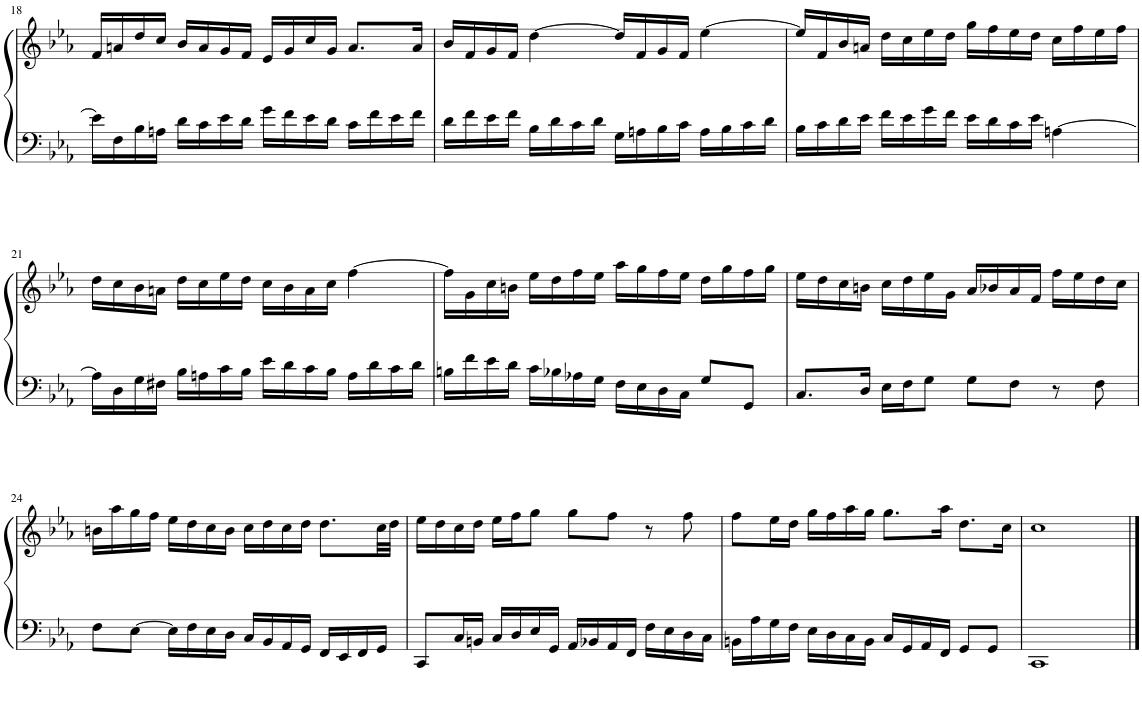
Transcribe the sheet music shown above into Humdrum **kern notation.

**kern	**kern
*part1	*part1
*staff2	*staff1
*I"Piano	*
*I'Pno.	*
!!LO:PB:g=z
*clefF4	*clefG2
*k[b-e-a-]	*k[b-e-a-]
*M4/4	*M4/4
*met(c)	*met(c)
=18	=18
16e-\LL]	16f/LL
16F\	16an/
16B-\	16dd/
16An\JJ	16cc/JJ
16d\LL	16b-/LL
16c\	16a/
16e-\	16g/
16d\JJ	16f/JJ
16g\LL	16e-/LL
16f\	16g/
16e-\	16cc/
16d\JJ	16g/JJ
16c\LL	8.a/L
16f\	.
16e-\	.
16f\JJ	16a/Jk
=19	=19
16d\LL	16b-/LL
16f\	16f/
16e-\	16g/
16f\JJ	16f/JJ
16B-\LL	[4dd\
16d\	.
16c\	.
16d\JJ	.
16G\LL	16dd/LL]
16An\	16f/
16B-\	16g/
16c\JJ	16f/JJ
16A\LL	[4ee-\
16B-\	.
16c\	.
16d\JJ	.
=20	=20
16B-\LL	16ee-/LL]
16c\	16f/
16d\	16b-/
16e-\JJ	16an/JJ
16f\LL	16dd\LL
16e-\	16cc\
16g\	16ee-\
16f\JJ	16dd\JJ
16e-\LL	16gg\LL
16d\	16ff\
16c\	16ee-\
16e-\JJ	16dd\JJ
[4An\	16cc\LL
.	16ff\
.	16ee-\
.	16ff\JJ
!!LO:LB:g=z
=21	=21
16A\LL]	16dd\LL
16D\	16cc\
16G\	16b-\
16F#X\JJ	16an\JJ
16B-\LL	16dd\LL
16An\	16cc\
16c\	16ee-\
16B-\JJ	16dd\JJ
16e-\LL	16cc\LL
16d\	16b-\
16c\	16a\
16B-\JJ	16cc\JJ
16A\LL	[4ff\
16d\	.
16c\	.
16d\JJ	.
=22	=22
16Bn\LL	16ff\LL]
16f\	16g\
16e-\	16cc\
16d\JJ	16bn\JJ
16c\LL	16ee-\LL
16B-X\	16dd\
16A-X\	16ff\
16G\JJ	16ee-\JJ
16F\LL	16aa-\LL
16E-\	16gg\
16D\	16ff\
16C\JJ	16ee-\JJ
8G/L	16dd\LL
.	16gg\
8GG/J	16ff\
.	16gg\JJ
=23	=23
8.C/L	16ee-\LL
.	16dd\
.	16cc\
16D/Jk	16bn\JJ
16E-\LL	16cc\LL
16F\J	16dd\
8G\J	16ee-\
.	16g\JJ
8G\L	16a-/LL
.	16b-X/
8F\J	16a-/
.	16f/JJ
8r	16ff\LL
.	16ee-\
8F\	16dd\
.	16cc\JJ
!!LO:LB:g=z
=24	=24
8F\L	16bn\LL
.	16aa-\
[8E-\J	16gg\
.	16ff\JJ
16E-\LL]	16ee-\LL
16F\	16dd\
16E-\	16cc\
16D\JJ	16b\JJ
16C/LL	16cc\LL
16BB-/	16dd\
16AA-/	16cc\
16GG/JJ	16dd\JJ
16FF/LL	8.dd\L
16EE-/	.
16FF/	.
16GG/JJ	32cc\LL
.	32dd\JJJ
=25	=25
8CC/L	16ee-\LL
.	16dd\
16C/L	16cc\
16BBn/JJ	16dd\JJ
16C/LL	16ee-\LL
16D/	16ff\J
16E-/	8gg\J
16GG/JJ	.
16AA-/LL	8gg\L
16BB-X/	.
16AA-/	8ff\J
16FF/JJ	.
16F\LL	8r
16E-\	.
16D\	8ff\
16C\JJ	.
=26	=26
16BBn\LL	8ff\L
16A-\	.
16G\	16ee-\L
16F\JJ	16dd\JJ
16E-\LL	16gg\LL
16D\	16ff\
16C\	16aa-\
16BB\JJ	16gg\JJ
16C/LL	8.gg\L
16GG/	.
16AA-/	.
16FF/JJ	16aa-\Jk
8GG/L	8.dd\L
8GG/J	.
.	16cc\Jk
=27	=27
1CC	1cc
==	==
*-	*-
